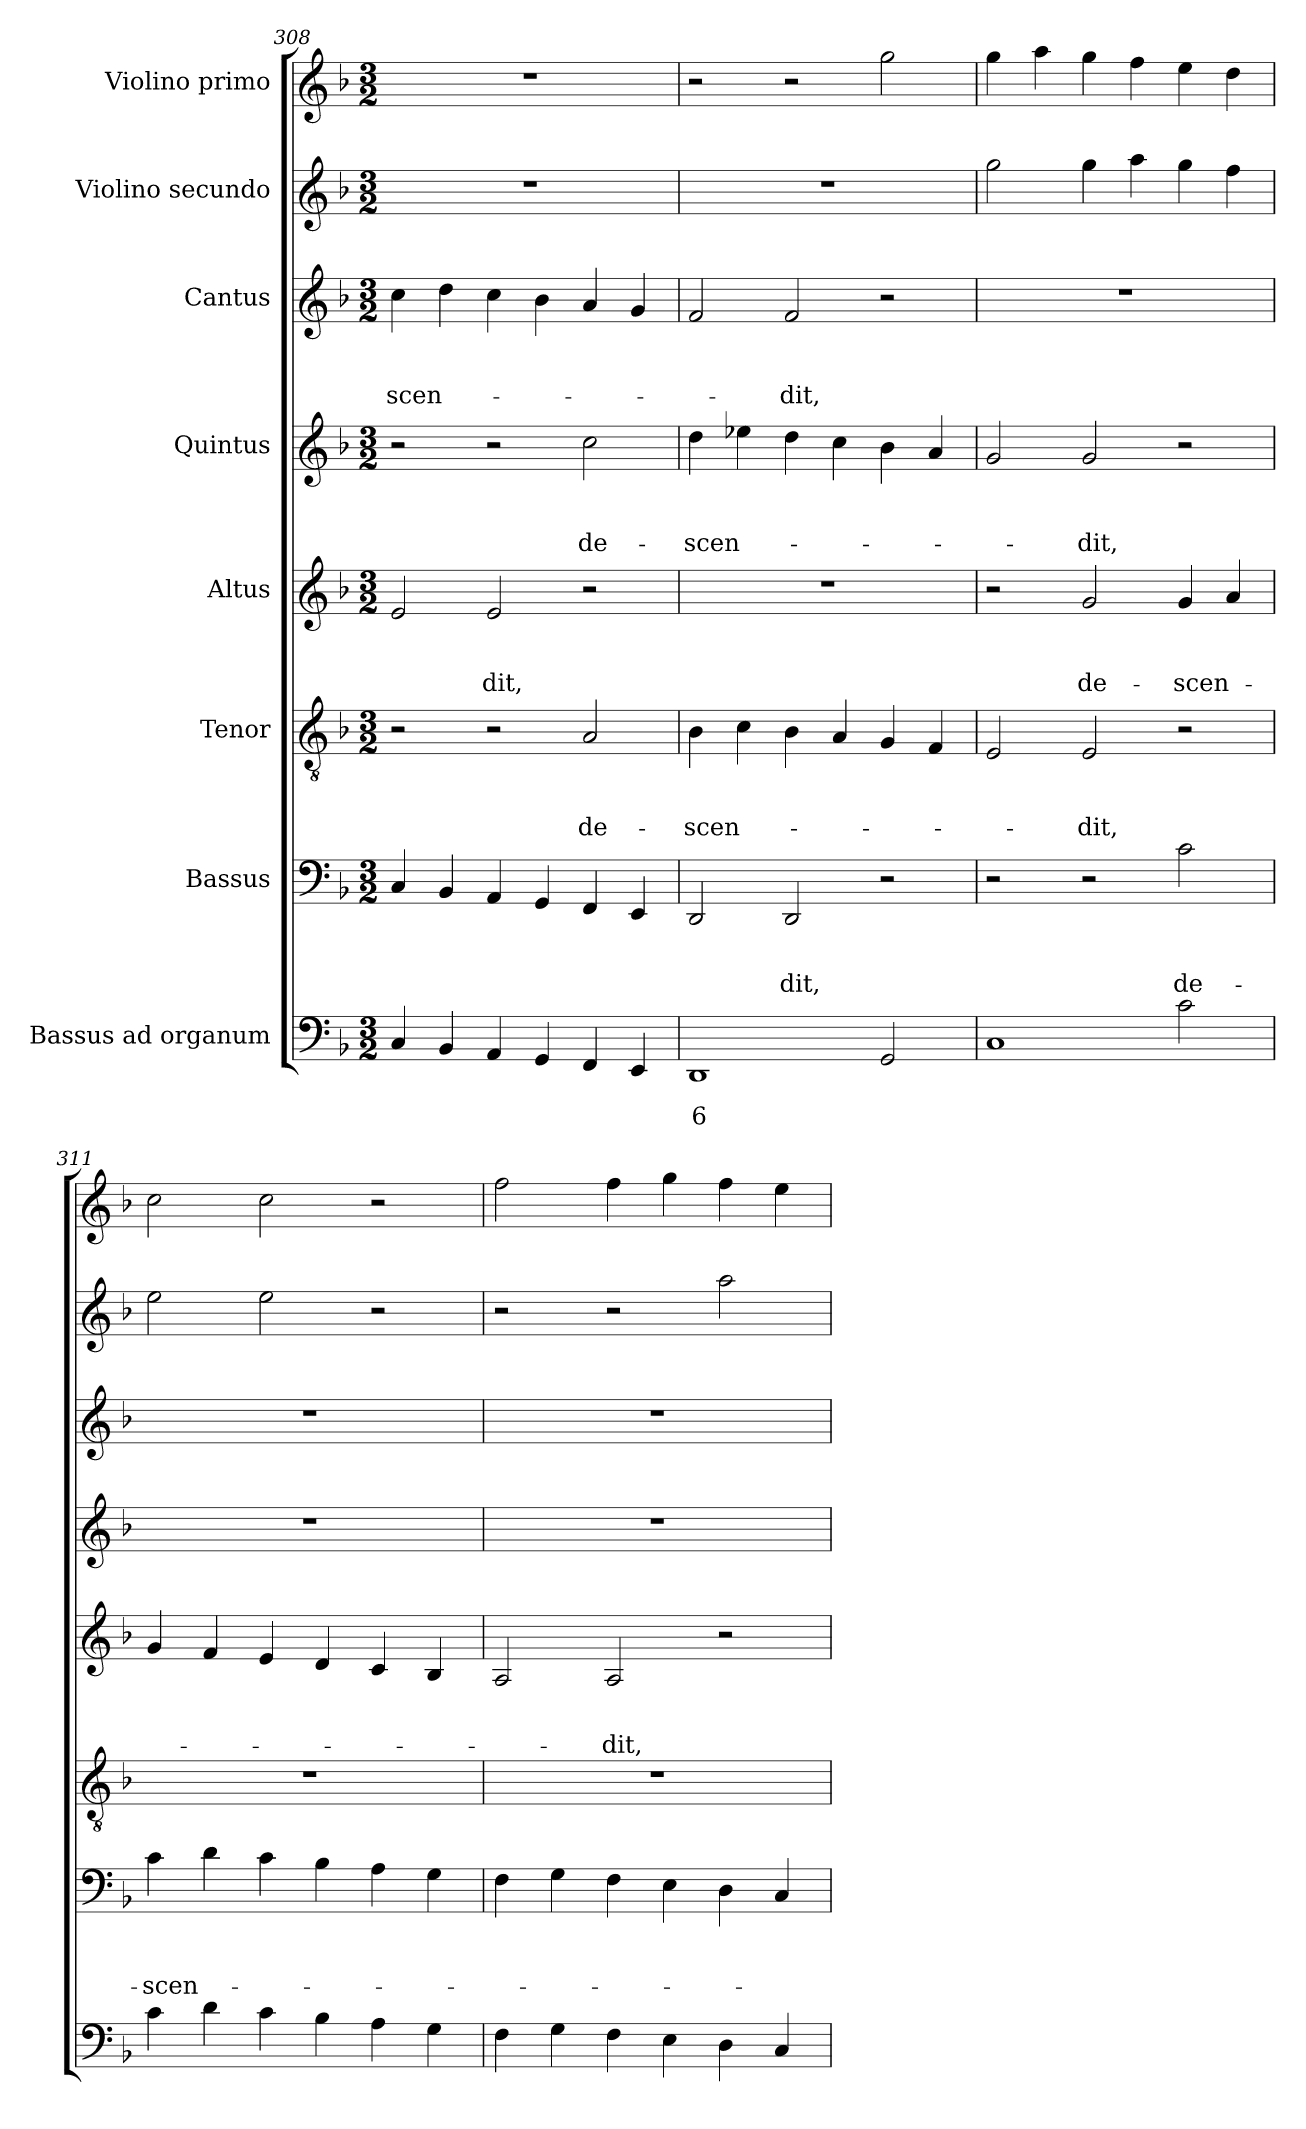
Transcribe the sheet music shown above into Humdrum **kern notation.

**kern	**text	**text	**kern	**text	**text	**text	**kern	**text	**text	**text	**kern	**text	**text	**text	**kern	**text	**text	**text	**kern	**text	**text	**text	**kern	**kern
*part8	*part8	*part8	*part7	*part7	*part7	*part7	*part6	*part6	*part6	*part6	*part5	*part5	*part5	*part5	*part4	*part4	*part4	*part4	*part3	*part3	*part3	*part3	*part2	*part1
*staff8	*staff8	*staff8	*staff7	*staff7	*staff7	*staff7	*staff6	*staff6	*staff6	*staff6	*staff5	*staff5	*staff5	*staff5	*staff4	*staff4	*staff4	*staff4	*staff3	*staff3	*staff3	*staff3	*staff2	*staff1
*I"Bassus ad  organum	*	*	*I"Bassus	*	*	*	*I"Tenor	*	*	*	*I"Altus	*	*	*	*I"Quintus	*	*	*	*I"Cantus	*	*	*	*I"Violino secundo	*I"Violino primo
*clefF4	*	*	*clefF4	*	*	*	*clefGv2	*	*	*	*clefG2	*	*	*	*clefG2	*	*	*	*clefG2	*	*	*	*clefG2	*clefG2
*k[b-]	*	*	*k[b-]	*	*	*	*k[b-]	*	*	*	*k[b-]	*	*	*	*k[b-]	*	*	*	*k[b-]	*	*	*	*k[b-]	*k[b-]
*F:	*	*	*F:	*	*	*	*F:	*	*	*	*F:	*	*	*	*F:	*	*	*	*F:	*	*	*	*F:	*F:
*M3/2	*	*	*M3/2	*	*	*	*M3/2	*	*	*	*M3/2	*	*	*	*M3/2	*	*	*	*M3/2	*	*	*	*M3/2	*M3/2
=308	=308	=308	=308	=308	=308	=308	=308	=308	=308	=308	=308	=308	=308	=308	=308	=308	=308	=308	=308	=308	=308	=308	=308	=308
!	!	!	!	!	!	!	!	!	!	!	!	!	!	!	!	!	!	!	!	!	!	!LO:LY:b	!	!
4C/	.	.	4C/	.	.	.	2r	.	.	.	2e/	.	.	.	2r	.	.	.	4cc\	.	.	-scen-	1.r	1.r
4BB-/	.	.	4BB-/	.	.	.	.	.	.	.	.	.	.	.	.	.	.	.	4dd\	.	.	.	.	.
!	!	!	!	!	!	!	!	!	!	!	!	!	!	!LO:LY:b	!	!	!	!	!	!	!	!	!	!
4AA/	.	.	4AA/	.	.	.	2r	.	.	.	2e/	.	.	-dit,	2r	.	.	.	4cc\	.	.	.	.	.
4GG/	.	.	4GG/	.	.	.	.	.	.	.	.	.	.	.	.	.	.	.	4b-\	.	.	.	.	.
!	!	!	!	!	!	!	!	!	!	!LO:LY:b	!	!	!	!	!	!	!	!LO:LY:b	!	!	!	!	!	!
4FF/	.	.	4FF/	.	.	.	2A/	.	.	de-	2r	.	.	.	2cc\	.	.	de-	4a/	.	.	.	.	.
4EE/	.	.	4EE/	.	.	.	.	.	.	.	.	.	.	.	.	.	.	.	4g/	.	.	.	.	.
=309	=309	=309	=309	=309	=309	=309	=309	=309	=309	=309	=309	=309	=309	=309	=309	=309	=309	=309	=309	=309	=309	=309	=309	=309
!	!	!LO:LY:b	!	!	!	!	!	!	!	!LO:LY:b	!	!	!	!	!	!	!	!LO:LY:b	!	!	!	!	!	!
1DD	.	6	2DD/	.	.	.	4B-\	.	.	-scen-	1.r	.	.	.	4dd\	.	.	-scen-	2f/	.	.	.	1.r	2r
.	.	.	.	.	.	.	4c\	.	.	.	.	.	.	.	4ee-X\	.	.	.	.	.	.	.	.	.
!	!	!	!	!	!	!LO:LY:b	!	!	!	!	!	!	!	!	!	!	!	!	!	!	!	!LO:LY:b	!	!
.	.	.	2DD/	.	.	-dit,	4B-\	.	.	.	.	.	.	.	4dd\	.	.	.	2f/	.	.	-dit,	.	2r
.	.	.	.	.	.	.	4A/	.	.	.	.	.	.	.	4cc\	.	.	.	.	.	.	.	.	.
2GG/	.	.	2r	.	.	.	4G/	.	.	.	.	.	.	.	4b-\	.	.	.	2r	.	.	.	.	2gg\
.	.	.	.	.	.	.	4F/	.	.	.	.	.	.	.	4a/	.	.	.	.	.	.	.	.	.
=310	=310	=310	=310	=310	=310	=310	=310	=310	=310	=310	=310	=310	=310	=310	=310	=310	=310	=310	=310	=310	=310	=310	=310	=310
1C	.	.	2r	.	.	.	2E/	.	.	.	2r	.	.	.	2g/	.	.	.	1.r	.	.	.	2gg\	4gg\
.	.	.	.	.	.	.	.	.	.	.	.	.	.	.	.	.	.	.	.	.	.	.	.	4aa\
!	!	!	!	!	!	!	!	!	!	!LO:LY:b	!	!	!	!LO:LY:b	!	!	!	!LO:LY:b	!	!	!	!	!	!
.	.	.	2r	.	.	.	2E/	.	.	-dit,	2g/	.	.	de-	2g/	.	.	-dit,	.	.	.	.	4gg\	4gg\
.	.	.	.	.	.	.	.	.	.	.	.	.	.	.	.	.	.	.	.	.	.	.	4aa\	4ff\
!	!	!	!	!	!	!LO:LY:b	!	!	!	!	!	!	!	!LO:LY:b	!	!	!	!	!	!	!	!	!	!
2c\	.	.	2c\	.	.	de-	2r	.	.	.	4g/	.	.	-scen-	2r	.	.	.	.	.	.	.	4gg\	4ee\
.	.	.	.	.	.	.	.	.	.	.	4a/	.	.	.	.	.	.	.	.	.	.	.	4ff\	4dd\
=311	=311	=311	=311	=311	=311	=311	=311	=311	=311	=311	=311	=311	=311	=311	=311	=311	=311	=311	=311	=311	=311	=311	=311	=311
!	!	!	!	!	!	!LO:LY:b	!	!	!	!	!	!	!	!	!	!	!	!	!	!	!	!	!	!
4c\	.	.	4c\	.	.	-scen-	1.r	.	.	.	4g/	.	.	.	1.r	.	.	.	1.r	.	.	.	2ee\	2cc\
4d\	.	.	4d\	.	.	.	.	.	.	.	4f/	.	.	.	.	.	.	.	.	.	.	.	.	.
4c\	.	.	4c\	.	.	.	.	.	.	.	4e/	.	.	.	.	.	.	.	.	.	.	.	2ee\	2cc\
4B-\	.	.	4B-\	.	.	.	.	.	.	.	4d/	.	.	.	.	.	.	.	.	.	.	.	.	.
4A\	.	.	4A\	.	.	.	.	.	.	.	4c/	.	.	.	.	.	.	.	.	.	.	.	2r	2r
4G\	.	.	4G\	.	.	.	.	.	.	.	4B-/	.	.	.	.	.	.	.	.	.	.	.	.	.
=312	=312	=312	=312	=312	=312	=312	=312	=312	=312	=312	=312	=312	=312	=312	=312	=312	=312	=312	=312	=312	=312	=312	=312	=312
4F\	.	.	4F\	.	.	.	1.r	.	.	.	2A/	.	.	.	1.r	.	.	.	1.r	.	.	.	2r	2ff\
4G\	.	.	4G\	.	.	.	.	.	.	.	.	.	.	.	.	.	.	.	.	.	.	.	.	.
!	!	!	!	!	!	!	!	!	!	!	!	!	!	!LO:LY:b	!	!	!	!	!	!	!	!	!	!
4F\	.	.	4F\	.	.	.	.	.	.	.	2A/	.	.	-dit,	.	.	.	.	.	.	.	.	2r	4ff\
4E\	.	.	4E\	.	.	.	.	.	.	.	.	.	.	.	.	.	.	.	.	.	.	.	.	4gg\
4D\	.	.	4D\	.	.	.	.	.	.	.	2r	.	.	.	.	.	.	.	.	.	.	.	2aa\	4ff\
4C/	.	.	4C/	.	.	.	.	.	.	.	.	.	.	.	.	.	.	.	.	.	.	.	.	4ee\
=	=	=	=	=	=	=	=	=	=	=	=	=	=	=	=	=	=	=	=	=	=	=	=	=
*-	*-	*-	*-	*-	*-	*-	*-	*-	*-	*-	*-	*-	*-	*-	*-	*-	*-	*-	*-	*-	*-	*-	*-	*-
